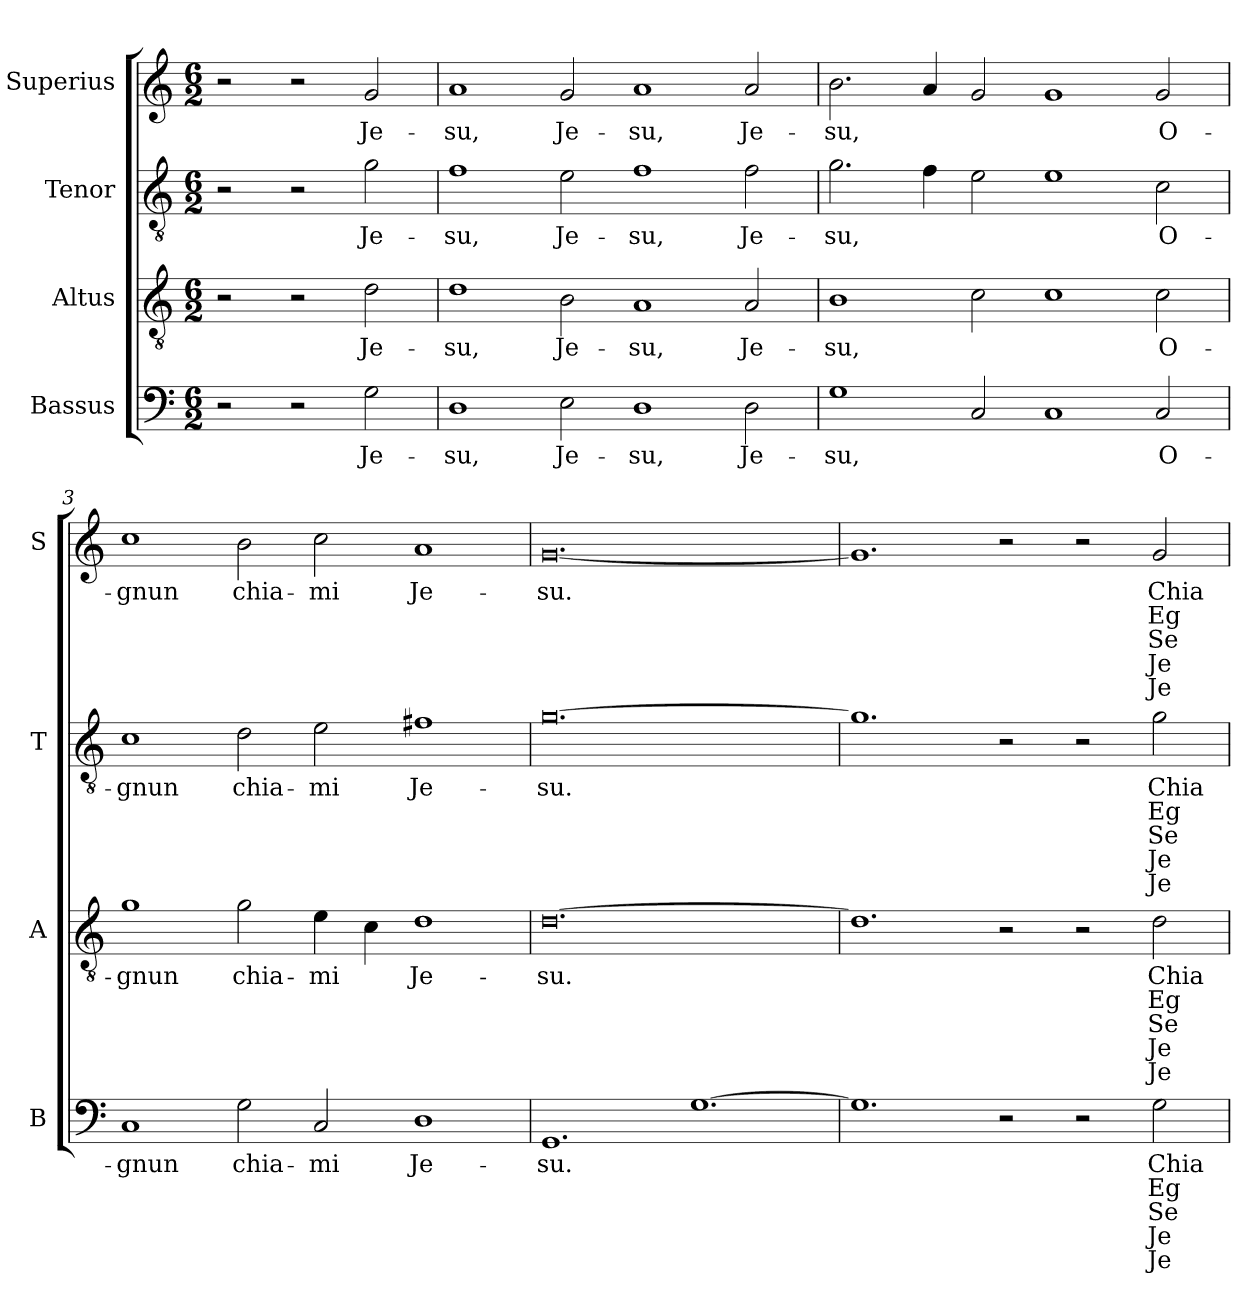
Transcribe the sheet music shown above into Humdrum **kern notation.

**kern	**text	**text	**text	**text	**text	**kern	**text	**text	**text	**text	**text	**kern	**text	**text	**text	**text	**text	**kern	**text	**text	**text	**text	**text
*part4	*part4	*part4	*part4	*part4	*part4	*part3	*part3	*part3	*part3	*part3	*part3	*part2	*part2	*part2	*part2	*part2	*part2	*part1	*part1	*part1	*part1	*part1	*part1
*staff4	*staff4	*staff4	*staff4	*staff4	*staff4	*staff3	*staff3	*staff3	*staff3	*staff3	*staff3	*staff2	*staff2	*staff2	*staff2	*staff2	*staff2	*staff1	*staff1	*staff1	*staff1	*staff1	*staff1
*I"Bassus	*	*	*	*	*	*I"Altus	*	*	*	*	*	*I"Tenor	*	*	*	*	*	*I"Superius	*	*	*	*	*
*I'B	*	*	*	*	*	*I'A	*	*	*	*	*	*I'T	*	*	*	*	*	*I'S	*	*	*	*	*
*clefF4	*	*	*	*	*	*clefGv2	*	*	*	*	*	*clefGv2	*	*	*	*	*	*clefG2	*	*	*	*	*
*k[]	*	*	*	*	*	*k[]	*	*	*	*	*	*k[]	*	*	*	*	*	*k[]	*	*	*	*	*
*M6/2	*	*	*	*	*	*M6/2	*	*	*	*	*	*M6/2	*	*	*	*	*	*M6/2	*	*	*	*	*
=	=	=	=	=	=	=	=	=	=	=	=	=	=	=	=	=	=	=	=	=	=	=	=
2r	.	.	.	.	.	2r	.	.	.	.	.	2r	.	.	.	.	.	2r	.	.	.	.	.
2r	.	.	.	.	.	2r	.	.	.	.	.	2r	.	.	.	.	.	2r	.	.	.	.	.
2G	Je-	.	.	.	.	2d	Je-	.	.	.	.	2g	Je-	.	.	.	.	2g	Je-	.	.	.	.
=1	=1	=1	=1	=1	=1	=1	=1	=1	=1	=1	=1	=1	=1	=1	=1	=1	=1	=1	=1	=1	=1	=1	=1
1D	-su,	.	.	.	.	1d	-su,	.	.	.	.	1f	-su,	.	.	.	.	1a	-su,	.	.	.	.
2E	Je-	.	.	.	.	2B	Je-	.	.	.	.	2e	Je-	.	.	.	.	2g	Je-	.	.	.	.
1D	-su,	.	.	.	.	1A	-su,	.	.	.	.	1f	-su,	.	.	.	.	1a	-su,	.	.	.	.
2D	Je-	.	.	.	.	2A	Je-	.	.	.	.	2f	Je-	.	.	.	.	2a	Je-	.	.	.	.
=2	=2	=2	=2	=2	=2	=2	=2	=2	=2	=2	=2	=2	=2	=2	=2	=2	=2	=2	=2	=2	=2	=2	=2
1G	-su,	.	.	.	.	1B	-su,	.	.	.	.	2.g	-su,	.	.	.	.	2.b	-su,	.	.	.	.
.	.	.	.	.	.	.	.	.	.	.	.	4f	.	.	.	.	.	4a	.	.	.	.	.
2C	.	.	.	.	.	2c	.	.	.	.	.	2e	.	.	.	.	.	2g	.	.	.	.	.
1C	.	.	.	.	.	1c	.	.	.	.	.	1e	.	.	.	.	.	1g	.	.	.	.	.
2C	O-	.	.	.	.	2c	O-	.	.	.	.	2c	O-	.	.	.	.	2g	O-	.	.	.	.
=3	=3	=3	=3	=3	=3	=3	=3	=3	=3	=3	=3	=3	=3	=3	=3	=3	=3	=3	=3	=3	=3	=3	=3
1C	-gnun	.	.	.	.	1g	-gnun	.	.	.	.	1c	-gnun	.	.	.	.	1cc	-gnun	.	.	.	.
2G	chia-	.	.	.	.	2g	chia-	.	.	.	.	2d	chia-	.	.	.	.	2b	chia-	.	.	.	.
2C	-mi	.	.	.	.	4e	-mi	.	.	.	.	2e	-mi	.	.	.	.	2cc	-mi	.	.	.	.
.	.	.	.	.	.	4c	.	.	.	.	.	.	.	.	.	.	.	.	.	.	.	.	.
1D	Je-	.	.	.	.	1d	Je-	.	.	.	.	1f#X	Je-	.	.	.	.	1a	Je-	.	.	.	.
=4	=4	=4	=4	=4	=4	=4	=4	=4	=4	=4	=4	=4	=4	=4	=4	=4	=4	=4	=4	=4	=4	=4	=4
1.GG	-su.	.	.	.	.	[0.d	-su.	.	.	.	.	[0.g	-su.	.	.	.	.	[0.g	-su.	.	.	.	.
[1.G	.	.	.	.	.	.	.	.	.	.	.	.	.	.	.	.	.	.	.	.	.	.	.
=5	=5	=5	=5	=5	=5	=5	=5	=5	=5	=5	=5	=5	=5	=5	=5	=5	=5	=5	=5	=5	=5	=5	=5
1.G]	.	.	.	.	.	1.d]	.	.	.	.	.	1.g]	.	.	.	.	.	1.g]	.	.	.	.	.
2r	.	.	.	.	.	2r	.	.	.	.	.	2r	.	.	.	.	.	2r	.	.	.	.	.
2r	.	.	.	.	.	2r	.	.	.	.	.	2r	.	.	.	.	.	2r	.	.	.	.	.
2G	Chia-	Eg-	Se	Je-	Je-	2d	Chia-	-Eg-	Se	Je-	Je-	2g	Chia-	Eg-	Se	Je-	Je-	2g	Chia-	Eg-	Se	Je-	Je-
=	=	=	=	=	=	=	=	=	=	=	=	=	=	=	=	=	=	=	=	=	=	=	=
*-	*-	*-	*-	*-	*-	*-	*-	*-	*-	*-	*-	*-	*-	*-	*-	*-	*-	*-	*-	*-	*-	*-	*-
